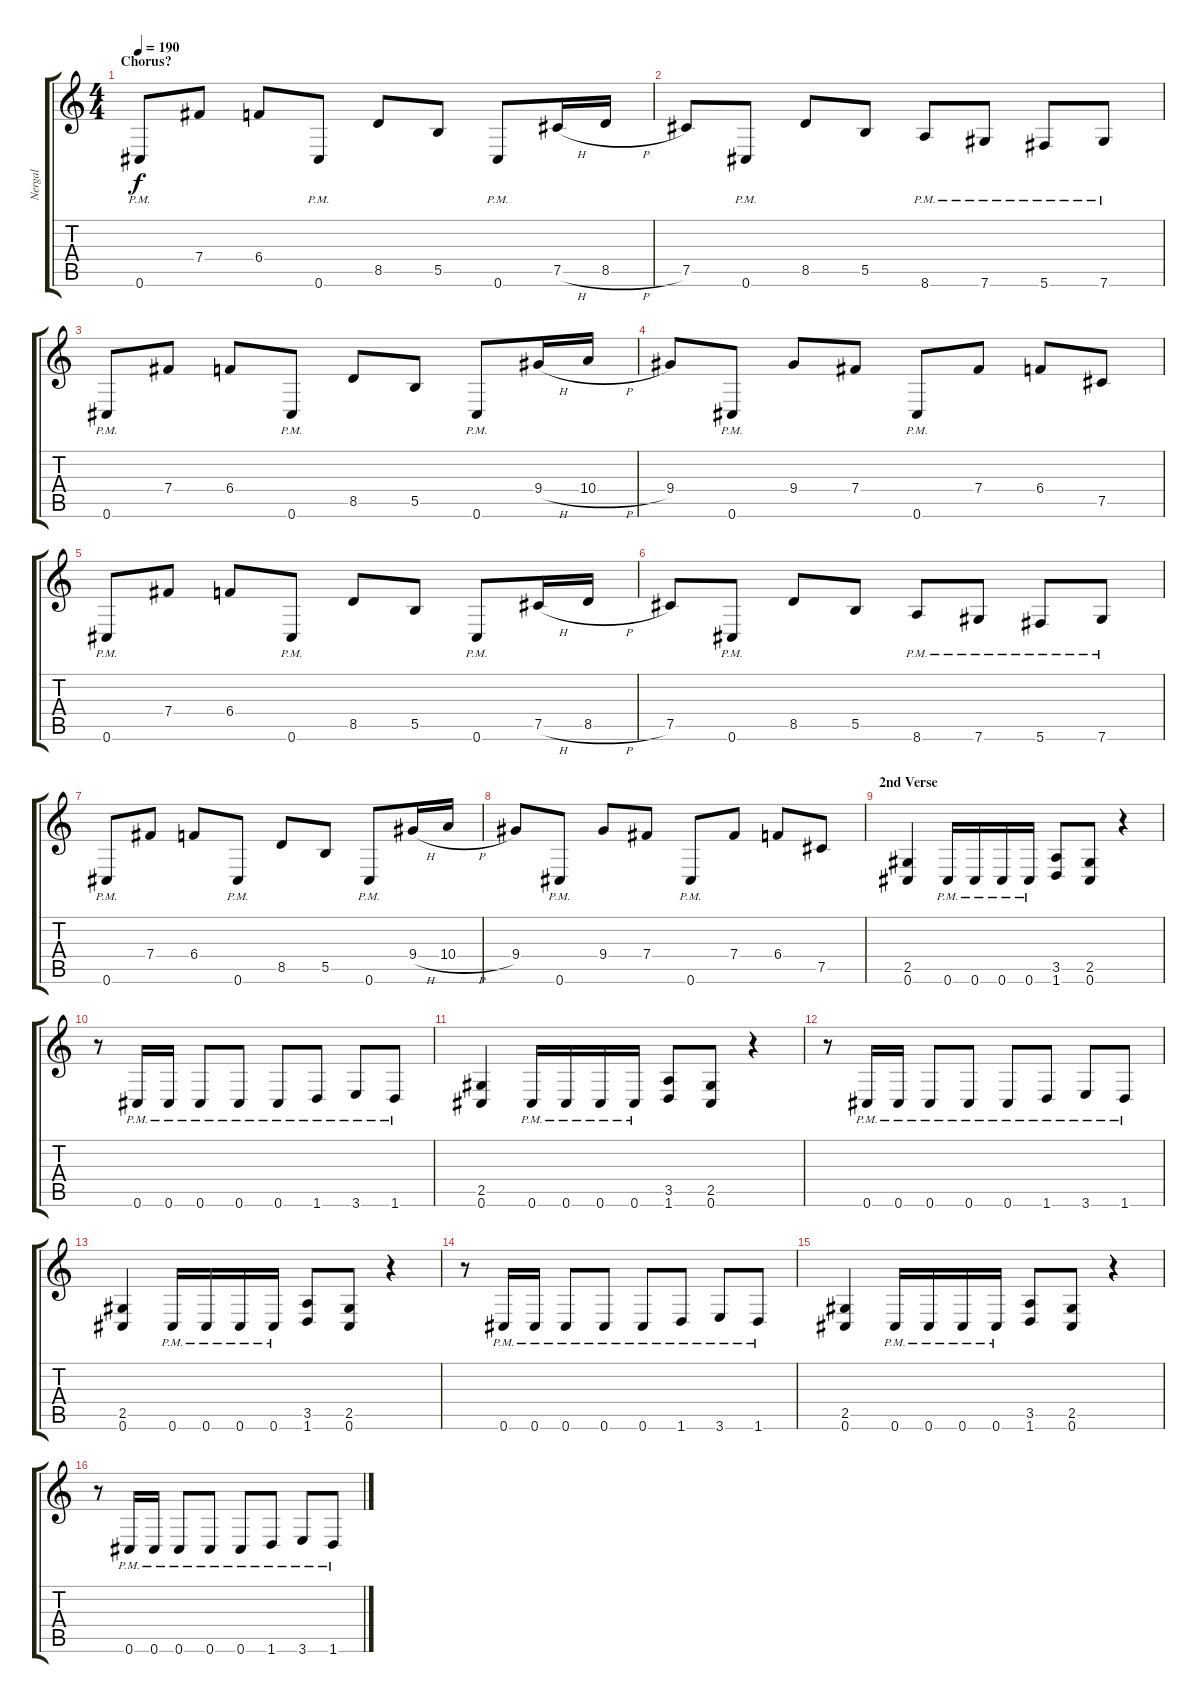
\track ("Nergal" "Nergal") {instrument distortionguitar}
\staff {score tabs}
\tuning (Db4 Ab3 E3 B2 Gb2 Db2) {hide}
\ts (4 4)
\section ("" "Chorus?")
\tempo 190
\clef g2
\ks c
0.6{pm}.8{dy f} 7.4.8 6.4.8 0.6{pm}.8 8.5.8 5.5.8 0.6{pm}.8 7.5{h}.16 8.5{h}.16 |
7.5.8 0.6{pm}.8 8.5.8 5.5.8 8.6{pm}.8 7.6{pm}.8 5.6{pm}.8 7.6{pm}.8 |
0.6{pm}.8 7.4.8 6.4.8 0.6{pm}.8 8.5.8 5.5.8 0.6{pm}.8 9.4{h}.16 10.4{h}.16 |
9.4.8 0.6{pm}.8 9.4.8 7.4.8 0.6{pm}.8 7.4.8 6.4.8 7.5.8 |
0.6{pm}.8 7.4.8 6.4.8 0.6{pm}.8 8.5.8 5.5.8 0.6{pm}.8 7.5{h}.16 8.5{h}.16 |
7.5.8 0.6{pm}.8 8.5.8 5.5.8 8.6{pm}.8 7.6{pm}.8 5.6{pm}.8 7.6{pm}.8 |
0.6{pm}.8 7.4.8 6.4.8 0.6{pm}.8 8.5.8 5.5.8 0.6{pm}.8 9.4{h}.16 10.4{h}.16 |
9.4.8 0.6{pm}.8 9.4.8 7.4.8 0.6{pm}.8 7.4.8 6.4.8 7.5.8 |
\section ("" "2nd Verse")
(2.5 0.6).4 0.6{pm}.16 0.6{pm}.16 0.6{pm}.16 0.6{pm}.16 (3.5 1.6).8 (2.5 0.6).8 r.4 |
r.8 0.6{pm}.16 0.6{pm}.16 0.6{pm}.8 0.6{pm}.8 0.6{pm}.8 1.6{pm}.8 3.6{pm}.8 1.6{pm}.8 |
(2.5 0.6).4 0.6{pm}.16 0.6{pm}.16 0.6{pm}.16 0.6{pm}.16 (3.5 1.6).8 (2.5 0.6).8 r.4 |
r.8 0.6{pm}.16 0.6{pm}.16 0.6{pm}.8 0.6{pm}.8 0.6{pm}.8 1.6{pm}.8 3.6{pm}.8 1.6{pm}.8 |
(2.5 0.6).4 0.6{pm}.16 0.6{pm}.16 0.6{pm}.16 0.6{pm}.16 (3.5 1.6).8 (2.5 0.6).8 r.4 |
r.8 0.6{pm}.16 0.6{pm}.16 0.6{pm}.8 0.6{pm}.8 0.6{pm}.8 1.6{pm}.8 3.6{pm}.8 1.6{pm}.8 |
(2.5 0.6).4 0.6{pm}.16 0.6{pm}.16 0.6{pm}.16 0.6{pm}.16 (3.5 1.6).8 (2.5 0.6).8 r.4 |
r.8 0.6{pm}.16 0.6{pm}.16 0.6{pm}.8 0.6{pm}.8 0.6{pm}.8 1.6{pm}.8 3.6{pm}.8 1.6{pm}.8
